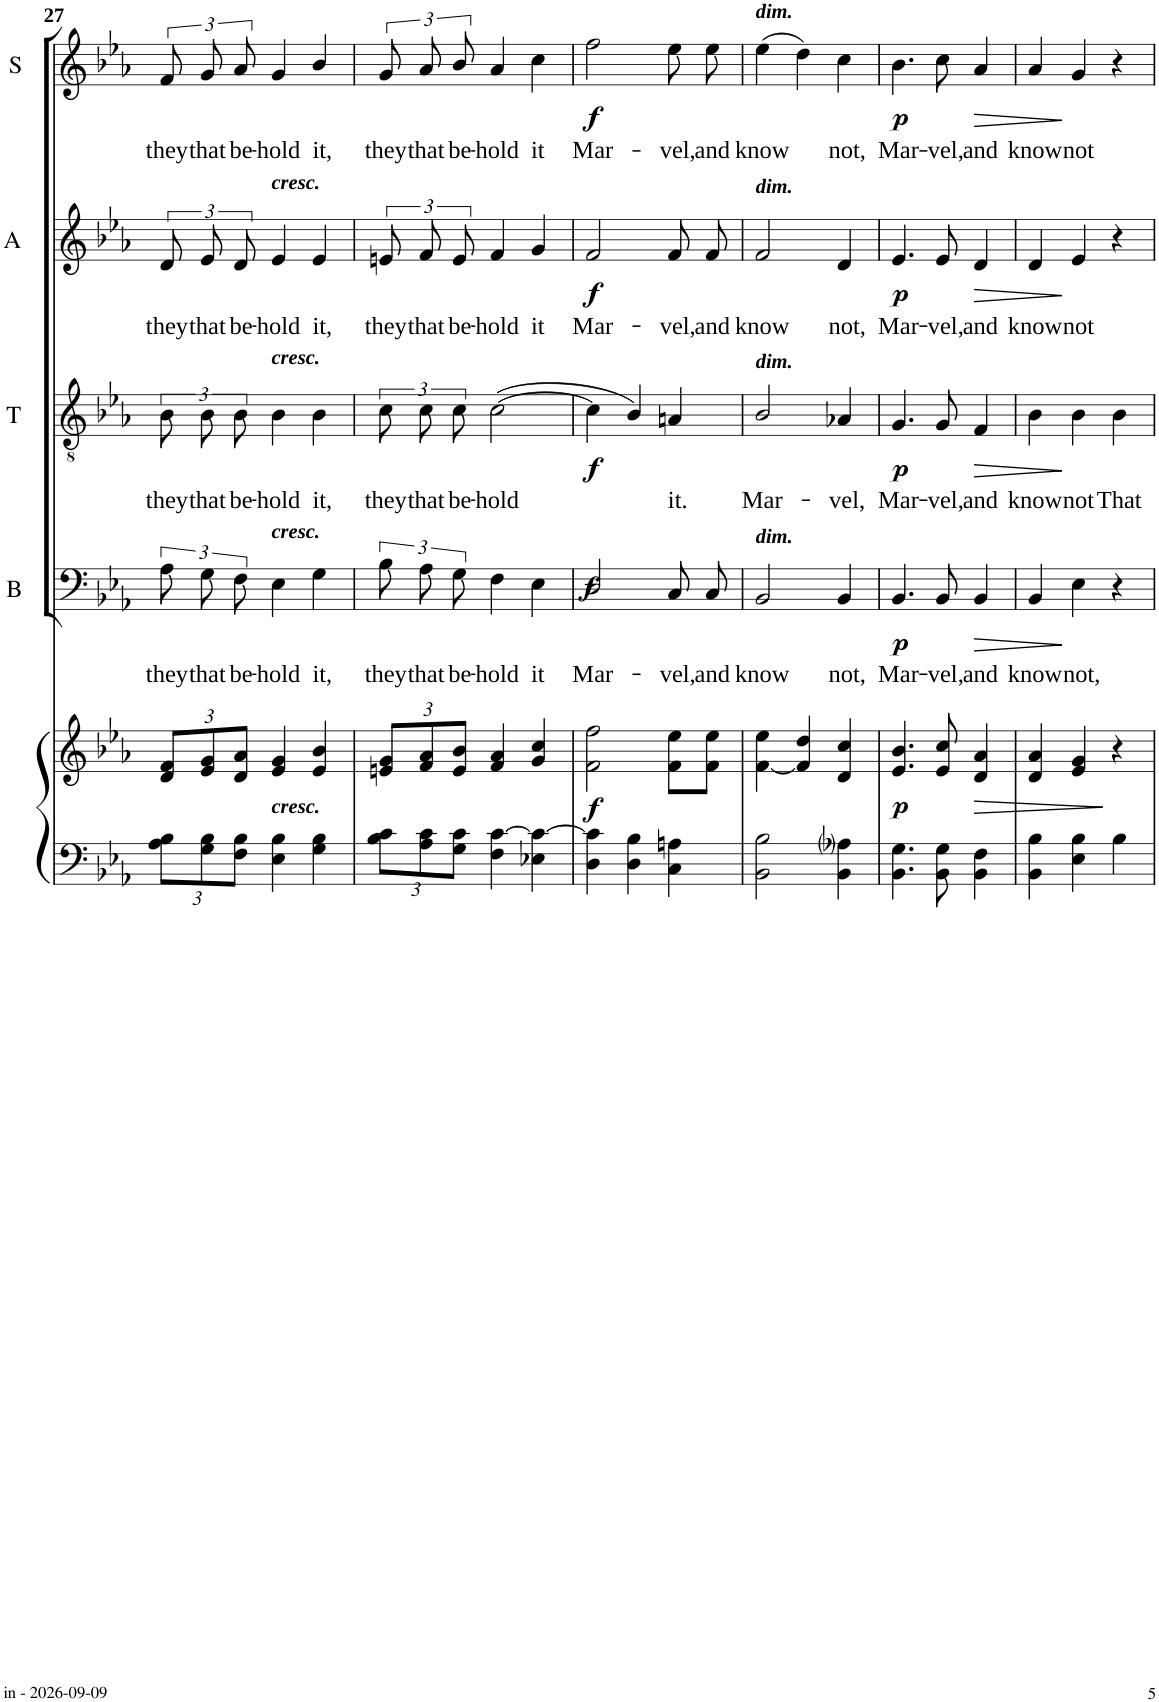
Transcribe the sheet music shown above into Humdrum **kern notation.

**kern	**kern	**dynam	**kern	**text	**dynam	**kern	**text	**dynam	**kern	**text	**dynam	**kern	**text	**dynam
*part5	*part5	*part5	*part4	*part4	*part4	*part3	*part3	*part3	*part2	*part2	*part2	*part1	*part1	*part1
*staff6	*staff5	*staff5/6	*staff4	*staff4	*staff4	*staff3	*staff3	*staff3	*staff2	*staff2	*staff2	*staff1	*staff1	*staff1
*I"Midi_1	*	*	*I"Bass	*	*	*I"Tenor	*	*	*I"Alto	*	*	*I"Soprano	*	*
*	*	*	*I'B	*	*	*I'T	*	*	*I'A	*	*	*I'S	*	*
!!LO:PB:g=z
*clefF4	*clefG2	*	*clefF4	*	*	*clefGv2	*	*	*clefG2	*	*	*clefG2	*	*
*k[b-e-a-]	*k[b-e-a-]	*	*k[b-e-a-]	*	*	*k[b-e-a-]	*	*	*k[b-e-a-]	*	*	*k[b-e-a-]	*	*
*E-:	*E-:	*	*E-:	*	*	*E-:	*	*	*E-:	*	*	*E-:	*	*
*M3/4	*M3/4	*	*M3/4	*	*	*M3/4	*	*	*M3/4	*	*	*M3/4	*	*
*Xbrackettup	*Xbrackettup	*	*	*	*	*	*	*	*	*	*	*	*	*
=27	=27	=27	=27	=27	=27	=27	=27	=27	=27	=27	=27	=27	=27	=27
!	!	!	!	!LO:LY:b	!	!	!LO:LY:b	!	!	!LO:LY:b	!	!	!LO:LY:b	!
12A-\ 12B-\L	12d/ 12f/L	.	12A-\L	they	.	12B-\L	they	.	12d/L	they	.	12f/L	they	.
!	!	!	!	!LO:LY:b	!	!	!LO:LY:b	!	!	!LO:LY:b	!	!	!LO:LY:b	!
12G\ 12B-\	12e-/ 12g/	.	12G\	that	.	12B-\	that	.	12e-/	that	.	12g/	that	.
!	!	!	!	!LO:LY:b	!	!	!LO:LY:b	!	!	!LO:LY:b	!	!	!LO:LY:b	!
12F\ 12B-\J	12d/ 12a-/J	.	12F\J	be-	.	12B-\J	be-	.	12d/J	be-	.	12a-/J	be-	.
!	!	!	!	!	!	!	!	!	!LO:TX:a:Bi:t=cresc.	!	!	!	!	!
!	!	!	!	!	!	!LO:TX:a:Bi:t=cresc.	!	!	!	!	!	!	!	!
!	!	!	!LO:TX:a:Bi:t=cresc.	!	!	!	!	!	!	!	!	!	!	!
!LO:TX:a:Bi:t=cresc.	!	!	!	!	!	!	!	!	!	!	!	!	!	!
!	!	!	!	!LO:LY:b	!	!	!LO:LY:b	!	!	!LO:LY:b	!	!	!LO:LY:b	!
4E-\ 4B-\	4e-/ 4g/	.	4E-\	-hold	.	4B-\	-hold	.	4e-/	-hold	.	4g/	-hold	.
!	!	!	!	!LO:LY:b	!	!	!LO:LY:b	!	!	!LO:LY:b	!	!	!LO:LY:b	!
4G\ 4B-\	4e-/ 4b-/	.	4G\	it,	.	4B-\	it,	.	4e-/	it,	.	4b-/	it,	.
=28	=28	=28	=28	=28	=28	=28	=28	=28	=28	=28	=28	=28	=28	=28
!	!	!	!	!LO:LY:b	!	!	!LO:LY:b	!	!	!LO:LY:b	!	!	!LO:LY:b	!
12B-\ 12c\L	12en/ 12g/L	.	12B-\L	they	.	12c\L	they	.	12en/L	they	.	12g/L	they	.
!	!	!	!	!LO:LY:b	!	!	!LO:LY:b	!	!	!LO:LY:b	!	!	!LO:LY:b	!
12A-\ 12c\	12f/ 12a-/	.	12A-\	that	.	12c\	that	.	12f/	that	.	12a-/	that	.
!	!	!	!	!LO:LY:b	!	!	!LO:LY:b	!	!	!LO:LY:b	!	!	!LO:LY:b	!
12G\ 12c\J	12e/ 12b-/J	.	12G\J	be-	.	12c\J	be-	.	12e/J	be-	.	12b-/J	be-	.
!	!	!	!	!LO:LY:b	!	!	!LO:LY:b	!	!	!LO:LY:b	!	!	!LO:LY:b	!
4F\ [4c\	4f/ 4a-/	.	4F\	-hold	.	(>[2c\	-hold	.	4f/	-hold	.	4a-/	-hold	.
!	!	!	!	!LO:LY:b	!	!	!	!	!	!LO:LY:b	!	!	!LO:LY:b	!
4E-X\ 4c\_	4g/ 4cc/	.	4E-\	it	.	.	.	.	4g/	it	.	4cc\	it	.
=29	=29	=29	=29	=29	=29	=29	=29	=29	=29	=29	=29	=29	=29	=29
!	!	!LO:DY:b	!	!LO:LY:b	!LO:DY:b	!	!	!LO:DY:b	!	!LO:LY:b	!LO:DY:b	!	!LO:LY:b	!LO:DY:b
4D\ 4c\]	2f\ 2ff\	f	2D/	Mar-	f	4c\]	.	f	2f/	Mar-	f	2ff\	Mar-	f
4D\ 4B-\	.	.	.	.	.	4B-/)	.	.	.	.	.	.	.	.
!	!	!	!	!LO:LY:b	!	!	!LO:LY:b	!	!	!LO:LY:b	!	!	!LO:LY:b	!
4C\ 4An\	8f\ 8ee-\L	.	8C/L	-vel,	.	4An/	it.	.	8f/L	-vel,	.	8ee-\L	-vel,	.
!	!	!	!	!LO:LY:b	!	!	!	!	!	!LO:LY:b	!	!	!LO:LY:b	!
.	8f\ 8ee-\J	.	8C/J	and	.	.	.	.	8f/J	and	.	8ee-\J	and	.
=30	=30	=30	=30	=30	=30	=30	=30	=30	=30	=30	=30	=30	=30	=30
!	!	!	!	!	!	!	!	!	!	!	!	!LO:TX:a:Bi:t=dim.	!	!
!	!	!	!	!	!	!	!	!	!LO:TX:a:Bi:t=dim.	!	!	!	!	!
!	!	!	!	!	!	!LO:TX:a:Bi:t=dim.	!	!	!	!	!	!	!	!
!	!	!	!LO:TX:a:Bi:t=dim.	!	!	!	!	!	!	!	!	!	!	!
!	!	!	!	!LO:LY:b	!	!	!LO:LY:b	!	!	!LO:LY:b	!	!	!LO:LY:b	!
2BB-\ 2B-\	[4f\ 4ee-\	.	2BB-/	know	.	2B-/	Mar-	.	2f/	know	.	(>4ee-\	know	.
.	4f/] 4dd/	.	.	.	.	.	.	.	.	.	.	4dd\)	.	.
!	!	!	!	!LO:LY:b	!	!	!LO:LY:b	!	!	!LO:LY:b	!	!	!LO:LY:b	!
4BB-\ 4A-i\	4d/ 4cc/	.	4BB-/	not,	.	4A-X/	-vel,	.	4d/	not,	.	4cc\	not,	.
=31	=31	=31	=31	=31	=31	=31	=31	=31	=31	=31	=31	=31	=31	=31
!	!	!LO:DY:b	!	!LO:LY:b	!LO:DY:b	!	!LO:LY:b	!LO:DY:b	!	!LO:LY:b	!LO:DY:b	!	!LO:LY:b	!LO:DY:b
4.BB-\ 4.G\	4.e-/ 4.b-/	p	4.BB-/	Mar-	p	4.G/	Mar-	p	4.e-/	Mar-	p	4.b-\	Mar-	p
!	!	!	!	!LO:LY:b	!	!	!LO:LY:b	!	!	!LO:LY:b	!	!	!LO:LY:b	!
8BB-\ 8G\	8e-/ 8cc/	.	8BB-/	-vel,	.	8G/	-vel,	.	8e-/	-vel,	.	8cc\	-vel,	.
!	!	!LO:HP:b	!	!LO:LY:b	!LO:HP:b	!	!LO:LY:b	!LO:HP:b	!	!LO:LY:b	!LO:HP:b	!	!LO:LY:b	!LO:HP:b
4BB-\ 4F\	4d/ 4a-/	>	4BB-/	and	>	4F/	and	>	4d/	and	>	4a-/	and	>
=32	=32	=32	=32	=32	=32	=32	=32	=32	=32	=32	=32	=32	=32	=32
!	!	!	!	!LO:LY:b	!	!	!LO:LY:b	!	!	!LO:LY:b	!	!	!LO:LY:b	!
4BB-\ 4B-\	4d/ 4a-/	.	4BB-/	know	.	4B-\	know	.	4d/	know	.	4a-/	know	.
!	!	!	!	!LO:LY:b	!	!	!LO:LY:b	!	!	!LO:LY:b	!	!	!LO:LY:b	!
4E-\ 4B-\	4e-/ 4g/	.	4E-\	not,	]	4B-\	not	]	4e-/	not	]	4g/	not	]
!	!	!	!	!	!	!	!LO:LY:b	!	!	!	!	!	!	!
4B-\	4r	]	4r	.	.	4B-\	That	.	4r	.	.	4r	.	.
=	=	=	=	=	=	=	=	=	=	=	=	=	=	=
*-	*-	*-	*-	*-	*-	*-	*-	*-	*-	*-	*-	*-	*-	*-
